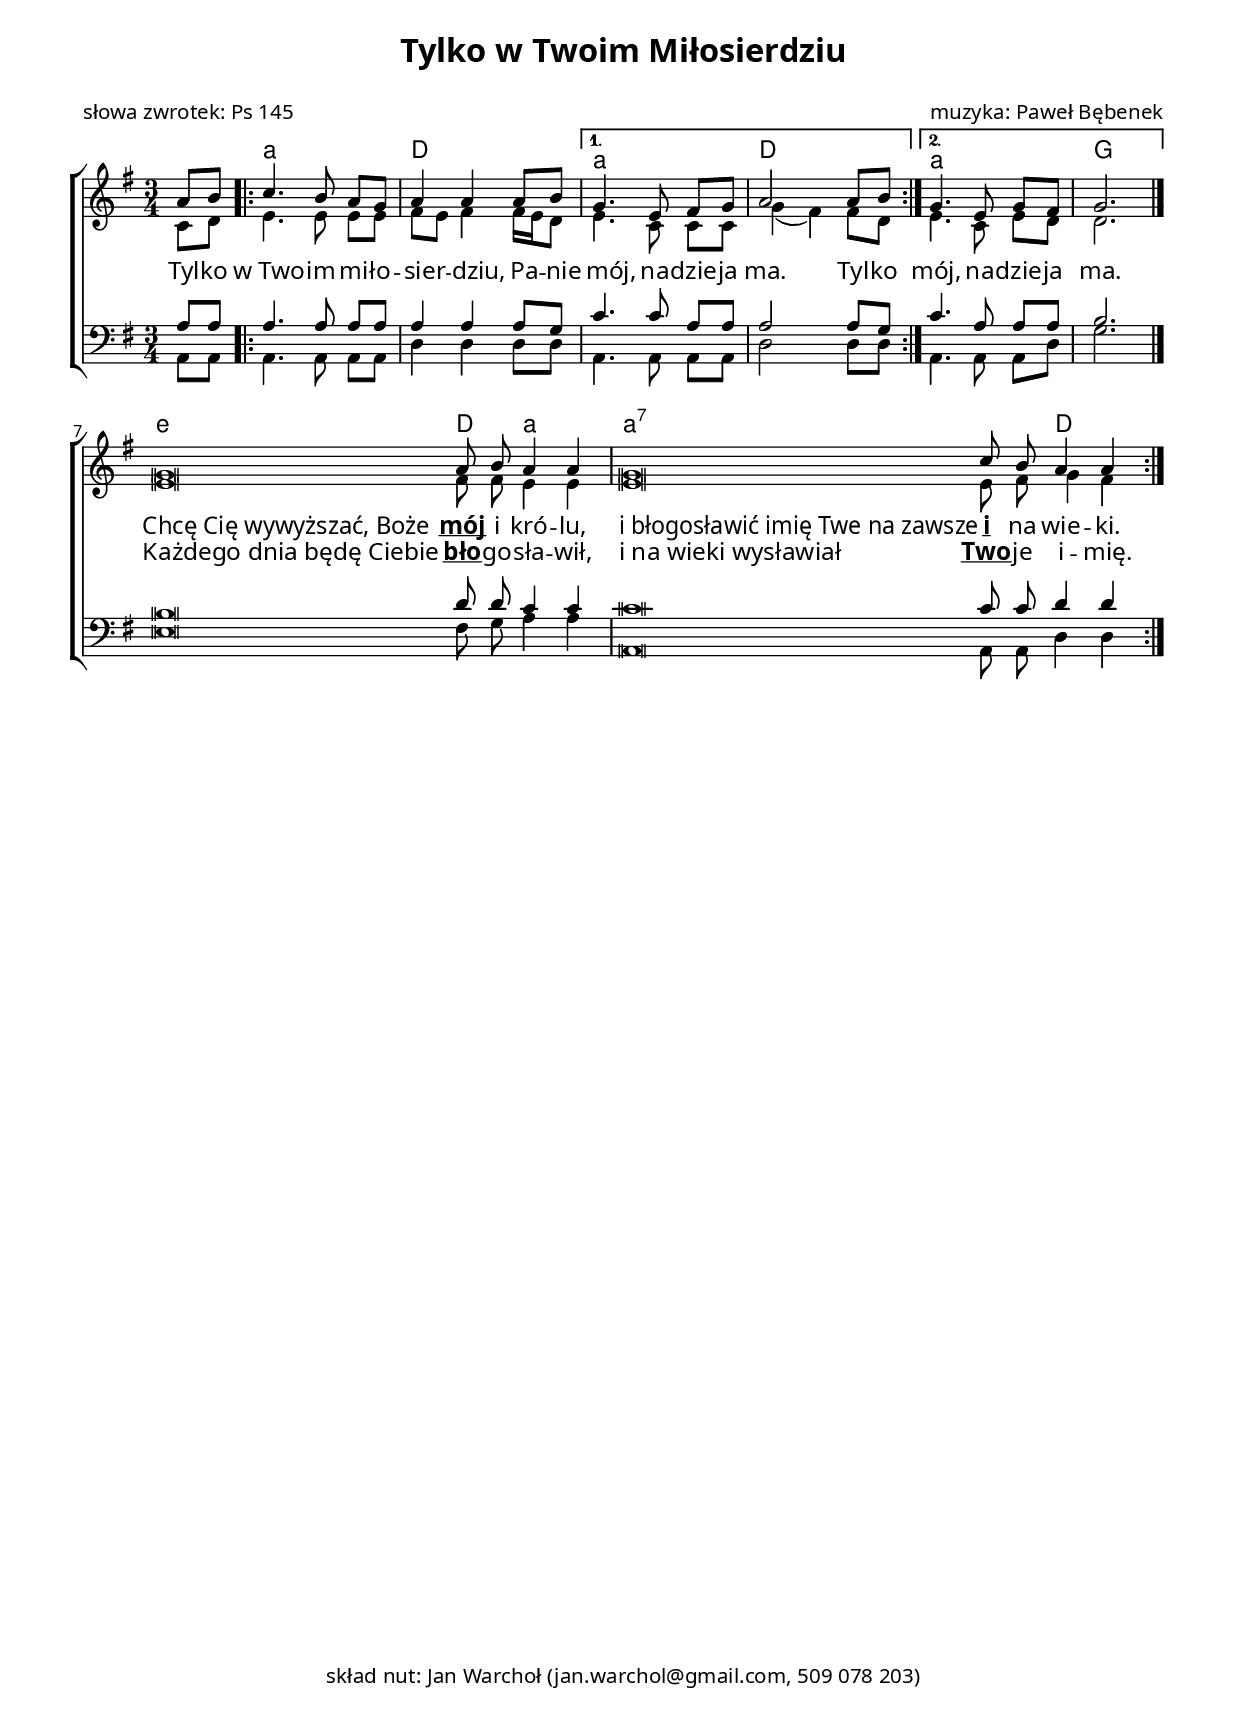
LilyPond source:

\version "2.17.3"
#(set-global-staff-size 18)

\header	{
  title = \markup \column { "Tylko w Twoim Miłosierdziu" " " }
  poet = "słowa zwrotek: Ps 145"
  composer = "muzyka: Paweł Bębenek"
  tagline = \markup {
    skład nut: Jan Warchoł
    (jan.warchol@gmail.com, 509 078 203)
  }
}

\paper {
  #(define fonts
     (make-pango-font-tree "Minion Pro"
       "Nimbus Sans"
       "Luxi Mono"
       (/ staff-height pt 20)))
  top-margin = 10 \mm
  left-margin = 14 \mm
  right-margin = 13 \mm
  markup-system-spacing #'basic-distance = #15
  system-system-spacing #'basic-distance = #13
}
%--------------------------------MELODY--------------------------------
sopranomelody = \relative f' {
  \key g \major
  \time 3/4
  \partial 4
  a8 b
  \repeat volta 2 {
    c4. b8 a g
    a4 a a8 b
  }
  \alternative {
    {
      g4. e8 fis g
      a2 a8 b
    }
    {
      g4. e8 g fis
      g2.
    }
  }
  \bar "|."
  \break
  \repeat volta 2 {
    \cadenzaOn
    g\breve a8 b a4 a
    \bar "|"
    g\breve c8 b a4 a
    \cadenzaOff
  }
}
altomelody = \relative f' {
  \key g \major
  \time 3/4
  \partial 4
  c8 d
  \repeat volta 2 {
    e4. e8 e e
    fis8 e fis4 fis16 e d8
  }
  \alternative {
    {
      e4. c8 c c
      g'4( fis) fis8 d
    }
    {
      e4. c8 e d
      d2.
    }
  }
  \bar "|."
  \break
  \repeat volta 2 {
    \cadenzaOn
    e\breve fis8 fis e4 e
    \bar "|"
    e\breve e8 fis g4 fis
    \cadenzaOff
  }
}
tenormelody = \relative f {
  \key g \major
  \time 3/4
  \partial 4
  a8 a
  \repeat volta 2 {
    a4. a8 a a
    a4 a a8 g
  }
  \alternative {
    {
      c4. c8 a a
      a2 a8 g
    }
    {
      c4. a8 a a
      b2.
    }
  }
  \bar "|."
  \break
  \repeat volta 2 {
    \cadenzaOn
    b\breve d8 d c4 c
    \bar "|"
    c\breve c8 c d4 d
    \cadenzaOff
  }
}
bassmelody = \relative f {
  \key g \major
  \time 3/4
  \partial 4
  a,8 a
  \repeat volta 2 {
    a4. a8 a a
    d4 d d8 d
  }
  \alternative {
    {
      a4. a8 a a
      d2 d8 d
    }
    {
      a4. a8 a d
      g2.
    }
  }
  \bar "|."
  \break
  \repeat volta 2 {
    \cadenzaOn
    e\breve fis8 g a4 a
    \bar "|"
    a,\breve a8 a d4 d
    \cadenzaOff
  }
}
akordy = \chordmode {
  \set chordNameLowercaseMinor = ##t
  s4
  a2.:m d
  \once \override ChordName #'Y-offset = #-1
  a:m d
  \once \override ChordName #'Y-offset = #-1
  a:m g
  \cadenzaOn
  e\breve:m d4 a2:m
  a\breve:m7 s4 d2
  \cadenzaOff
}
%--------------------------------LYRICS--------------------------------
bolden = {
  \once \override LyricText #'font-name = #"Minion Pro Bold"
}

text = \lyricmode {
  Tyl -- ko w_Two -- im mi -- ło -- \tweak #'X-offset #-0.8 sier -- \tweak #'X-offset #-1 dziu,
  \tweak #'X-offset #-0.3 Pa --
  \tweak #'X-offset #-0.4 nie
  \tweak #'X-offset #-0.8 mój,
  na -- dzie -- ja ma. Tyl -- ko
  mój, na -- dzie -- ja ma.
  \tweak #'X-offset #-1.5 \markup \scale #'(0.97 . 1) "Chcę Cię wywyższać, Boże"
  \bolden \markup \underline mój i kró -- lu,
  \tweak #'X-offset #-0.5 \markup \scale #'(0.95 . 1) "i błogosławić imię Twe na zawsze"
  \bolden \markup \underline i na wie -- ki.
}
secondverse = \lyricmode {
  \repeat unfold 22 \skip4
  \tweak #'X-offset #-1.5 "Każdego dnia będę Ciebie"
  \bolden \markup \underline bło -- go -- sła -- wił,
  \tweak #'X-offset #-0.5 "i na wieki wysławiał"
  \bolden \markup \underline Two -- je i -- mię.
}
%--------------------------------ALL-FILE VARIABLE--------------------------------

\score {
  \new ChoirStaff <<
    \new ChordNames { \germanChords \akordy }
    \new Staff = women <<
      \clef treble
      \new Voice = soprano {
        \voiceOne
        \sopranomelody
      }
      \new Voice = alto {
        \voiceTwo
        \altomelody
      }
    >>
    \new Lyrics = sopranolyrics \with {
      \override VerticalAxisGroup #'staff-affinity = #CENTER
      \override VerticalAxisGroup #'nonstaff-relatedstaff-spacing #'padding = #1
    }
    \lyricsto soprano \text
    \new Lyrics = sopranolyrics \with {
    }
    \lyricsto soprano \secondverse

    \new Staff = men <<
      \clef bass
      \new Voice = tenor {
        \voiceOne
        \tenormelody
      }
      \new Voice = bass {
        \voiceTwo
        \bassmelody
      }
    >>
  >>
  \layout {
    \override NoteHead #'style = #'altdefault
    indent = 0
    \override LyricText #'font-name = #"Minion Pro Medium"
    \override LyricText #'font-size = #1.5
    \set Timing.beamHalfMeasure = ##f
  }
}
